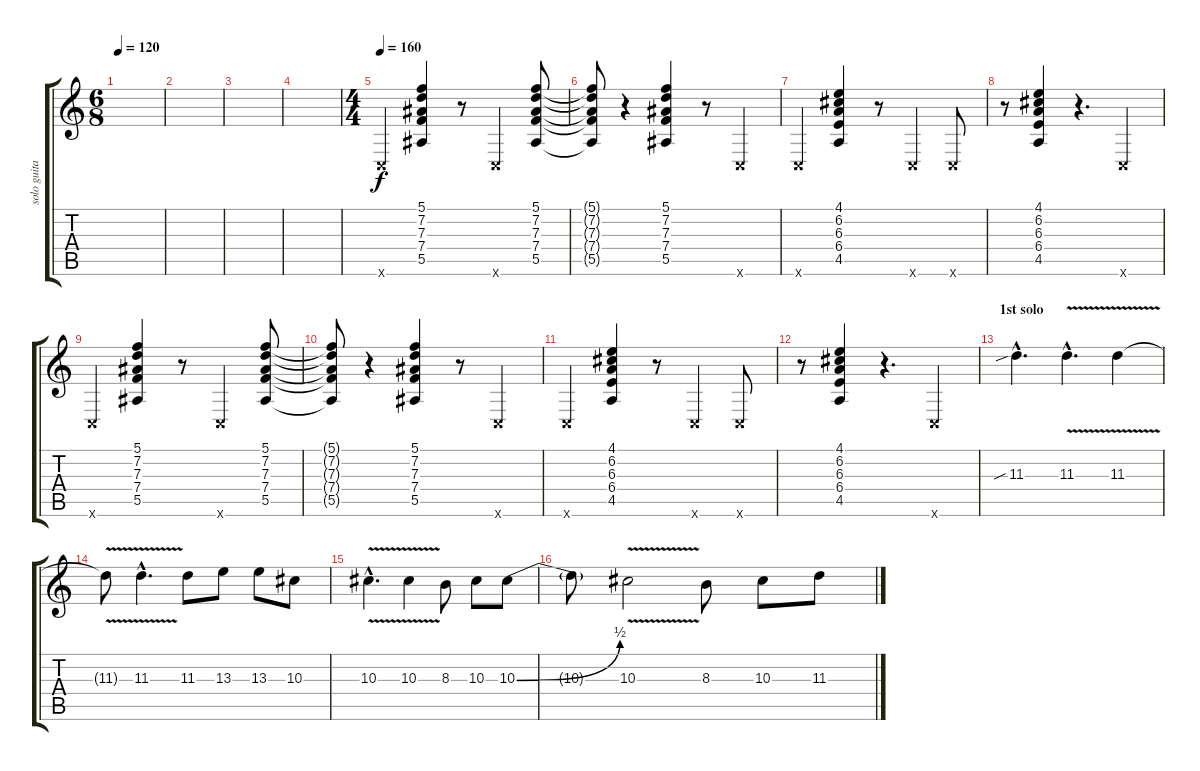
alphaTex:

\track ("solo guitar" "solo guita") {instrument overdrivenguitar}
\staff {score tabs}
\tuning (C4 G3 Eb3 Bb2 F2 C2) {hide}
\ts (6 8)
\tempo 120
\clef g2
\ks c
|
|
|
|
\ts (4 4)
\section ("" "")
\tempo 160
0.6{x}.4{volume 10} (5.1 7.2 7.3 7.4 5.5).4 r.8 0.6{x}.4 (5.1 7.2 7.3 7.4 5.5).8 |
(5.1{t} 7.2{t} 7.3{t} 7.4{t} 5.5{t}).8 r.4 (5.1 7.2 7.3 7.4 5.5).4 r.8 0.6{x}.4 |
0.6{x}.4 (4.1 6.2 6.3 6.4 4.5).4 r.8 0.6{x}.4 0.6{x}.8 |
r.8 (4.1 6.2 6.3 6.4 4.5).4 r.4{d} 0.6{x}.4 |
0.6{x}.4 (5.1 7.2 7.3 7.4 5.5).4 r.8 0.6{x}.4 (5.1 7.2 7.3 7.4 5.5).8 |
(5.1{t} 7.2{t} 7.3{t} 7.4{t} 5.5{t}).8 r.4 (5.1 7.2 7.3 7.4 5.5).4 r.8 0.6{x}.4 |
0.6{x}.4 (4.1 6.2 6.3 6.4 4.5).4 r.8 0.6{x}.4 0.6{x}.8 |
r.8 (4.1 6.2 6.3 6.4 4.5).4 r.4{d} 0.6{x}.4 |
\section ("" "1st solo")
11.3{sib hac}.4{d volume 14} 11.3{v hac}.4{d} 11.3{v}.4 |
11.3{t}.8 11.3{v hac}.4{d} 11.3.8 13.3.8 13.3.8 10.3.8 |
10.3{v hac}.4{d} 10.3{v}.4 8.3.8 10.3.8 10.3{be (bend 0 0 60 2)}.8 |
10.3{t}.8 10.3{v}.2 8.3.8 10.3.8 11.3.8
